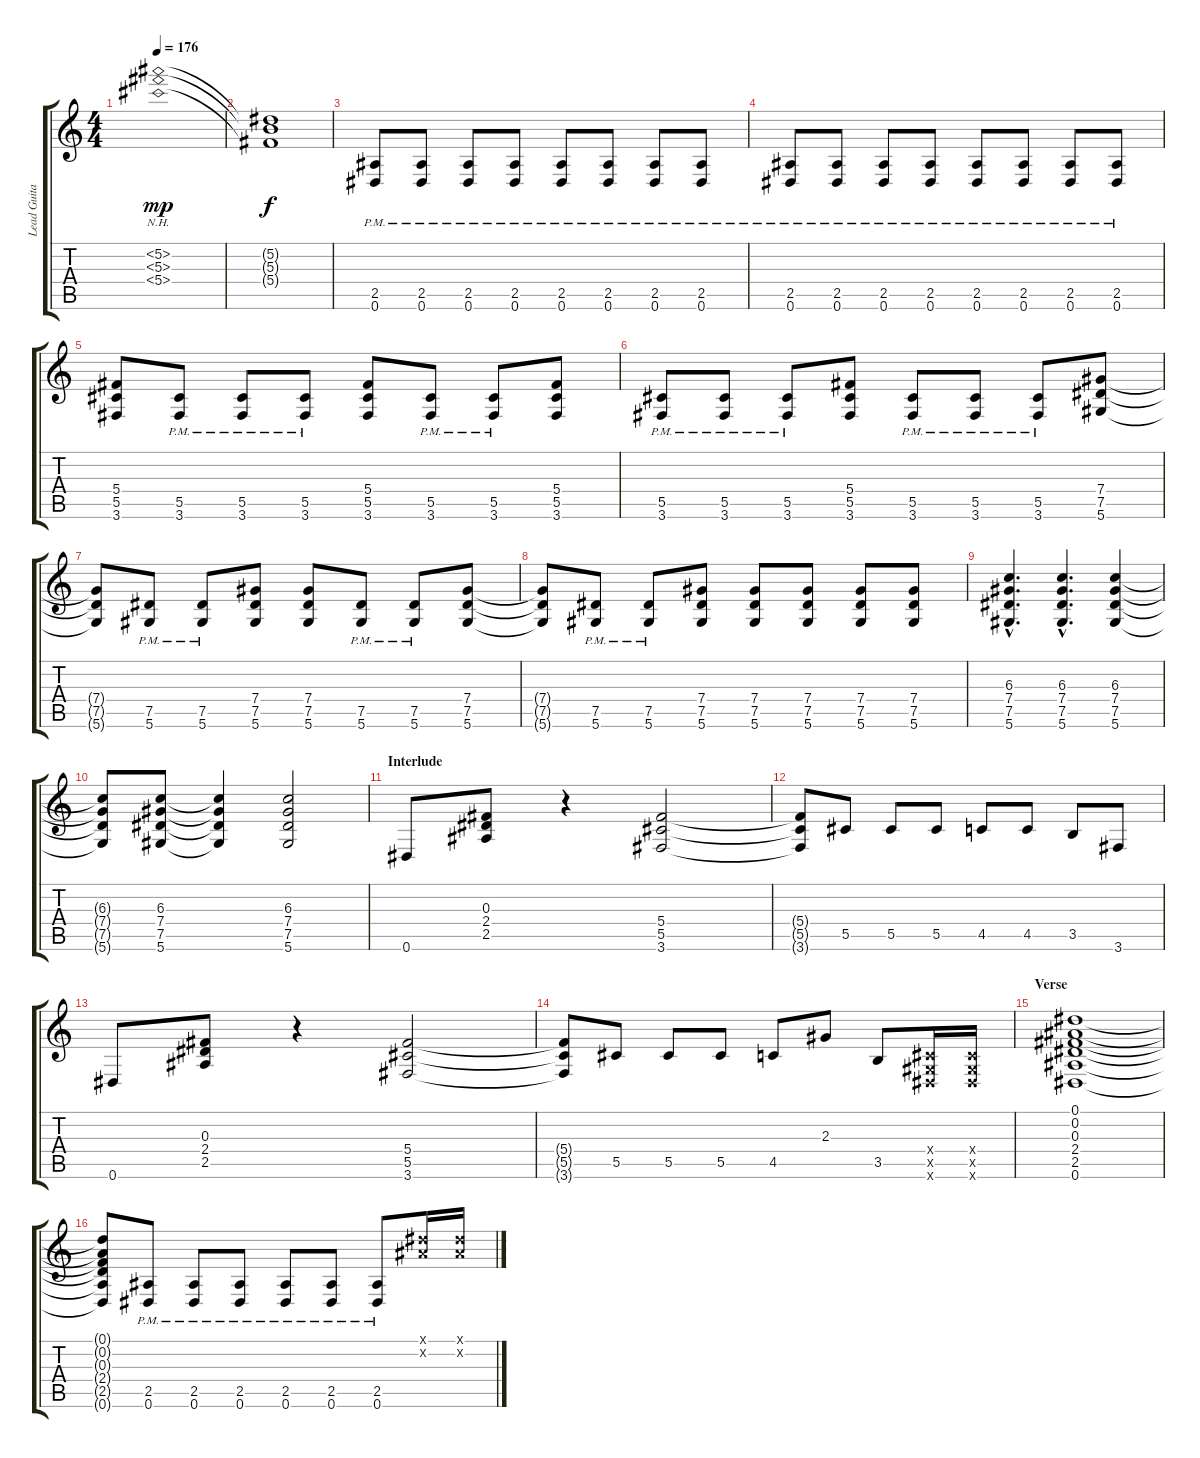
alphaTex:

\track ("Lead Guitar ----- The Edge" "Lead Guita") {instrument overdrivenguitar}
\staff {score tabs}
\tuning (Eb4 Bb3 Gb3 Db3 Ab2 Eb2) {hide}
\ts (4 4)
\tempo 176
\clef g2
\ks c
(5.2{nh} 5.3{nh} 5.4{nh}).1{dy mp} |
(5.2{t} 5.3{t} 5.4{t}).1{dy f} |
(2.5{pm} 0.6{pm}).8 (2.5{pm} 0.6{pm}).8 (2.5{pm} 0.6{pm}).8 (2.5{pm} 0.6{pm}).8 (2.5{pm} 0.6{pm}).8 (2.5{pm} 0.6{pm}).8 (2.5{pm} 0.6{pm}).8 (2.5{pm} 0.6{pm}).8 |
(2.5{pm} 0.6{pm}).8 (2.5{pm} 0.6{pm}).8 (2.5{pm} 0.6{pm}).8 (2.5{pm} 0.6{pm}).8 (2.5{pm} 0.6{pm}).8 (2.5{pm} 0.6{pm}).8 (2.5{pm} 0.6{pm}).8 (2.5{pm} 0.6{pm}).8 |
(5.4 5.5 3.6).8 (5.5{pm} 3.6{pm}).8 (5.5{pm} 3.6{pm}).8 (5.5{pm} 3.6{pm}).8 (5.4 5.5 3.6).8 (5.5{pm} 3.6{pm}).8 (5.5{pm} 3.6{pm}).8 (5.4 5.5 3.6).8 |
(5.5{pm} 3.6{pm}).8 (5.5{pm} 3.6{pm}).8 (5.5{pm} 3.6{pm}).8 (5.4 5.5 3.6).8 (5.5{pm} 3.6{pm}).8 (5.5{pm} 3.6{pm}).8 (5.5{pm} 3.6{pm}).8 (7.4 7.5 5.6).8 |
(7.4{t} 7.5{t} 5.6{t}).8 (7.5{pm} 5.6{pm}).8 (7.5{pm} 5.6{pm}).8 (7.4 7.5 5.6).8 (7.4 7.5 5.6).8 (7.5{pm} 5.6{pm}).8 (7.5{pm} 5.6{pm}).8 (7.4 7.5 5.6).8 |
(7.4{t} 7.5{t} 5.6{t}).8 (7.5{pm} 5.6{pm}).8 (7.5{pm} 5.6{pm}).8 (7.4 7.5 5.6).8 (7.4 7.5 5.6).8 (7.4 7.5 5.6).8 (7.4 7.5 5.6).8 (7.4 7.5 5.6).8 |
(6.3{hac} 7.4{hac} 7.5{hac} 5.6{hac}).4{d} (6.3{hac} 7.4{hac} 7.5{hac} 5.6{hac}).4{d} (6.3 7.4 7.5 5.6).4 |
(6.3{t} 7.4{t} 7.5{t} 5.6{t}).8 (6.3 7.4 7.5 5.6).8 (6.3{t} 7.4{t} 7.5{t} 5.6{t}).4 (6.3 7.4 7.5 5.6).2 |
\section ("" "Interlude")
0.6.8 (0.3 2.4 2.5).8 r.4 (5.4 5.5 3.6).2 |
(5.4{t} 5.5{t} 3.6{t}).8 5.5.8 5.5.8 5.5.8 4.5.8 4.5.8 3.5.8 3.6.8 |
0.6.8 (0.3 2.4 2.5).8 r.4 (5.4 5.5 3.6).2 |
(5.4{t} 5.5{t} 3.6{t}).8 5.5.8 5.5.8 5.5.8 4.5.8 2.3.8 3.5.8 (0.4{x} 0.5{x} 0.6{x}).16 (0.4{x} 0.5{x} 0.6{x}).16 |
\section ("" "Verse")
(0.1 0.2 0.3 2.4 2.5 0.6).1 |
(0.1{t} 0.2{t} 0.3{t} 2.4{t} 2.5{t} 0.6{t}).8 (2.5{pm} 0.6{pm}).8 (2.5{pm} 0.6{pm}).8 (2.5{pm} 0.6{pm}).8 (2.5{pm} 0.6{pm}).8 (2.5{pm} 0.6{pm}).8 (2.5{pm} 0.6{pm}).8 (0.1{x} 0.2{x}).16 (0.1{x} 0.2{x}).16
